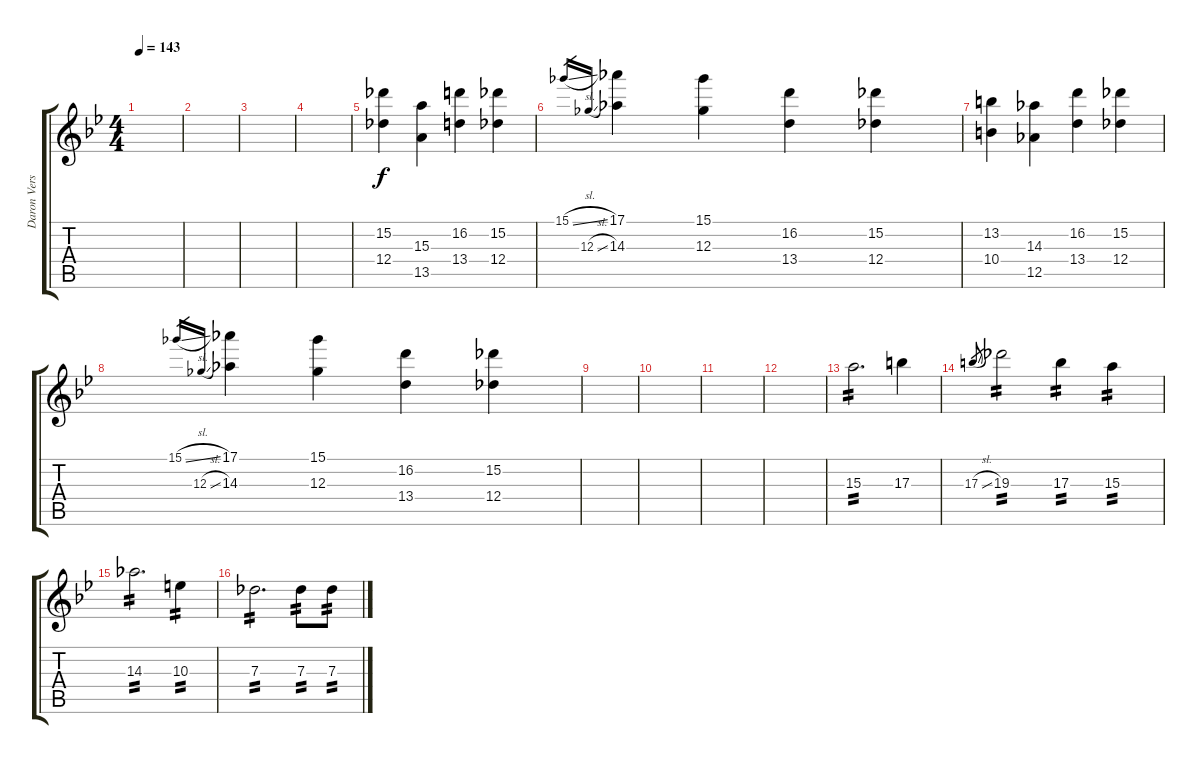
\track ("Daron Verse 2" "Daron Vers") {instrument electricguitarjazz}
\staff {score tabs}
\tuning (Eb4 Bb3 Gb3 Db3 Ab2 Db2) {hide}
\ts (4 4)
\tempo 143
\clef g2
\ks bb
|
|
|
|
(15.2 12.4).4 (15.3 13.5).4 (16.2 13.4).4 (15.2 12.4).4 |
15.1{sl}.16{gr} 12.3{sl}.16{gr} (17.1 14.3).4 (15.1 12.3).4 (16.2 13.4).4 (15.2 12.4).4 |
(13.2 10.4).4 (14.3 12.5).4 (16.2 13.4).4 (15.2 12.4).4 |
15.1{sl}.16{gr} 12.3{sl}.16{gr} (17.1 14.3).4 (15.1 12.3).4 (16.2 13.4).4 (15.2 12.4).4 |
|
|
|
|
15.3.2{d tp 2} 17.3.4 |
17.3{sl}.8{gr} 19.3.2{tp 2} 17.3.4{tp 2} 15.3.4{tp 2} |
14.3.2{d tp 2} 10.3.4{tp 2} |
7.3.2{d tp 2} 7.3.8{tp 2} 7.3.8{tp 2}
